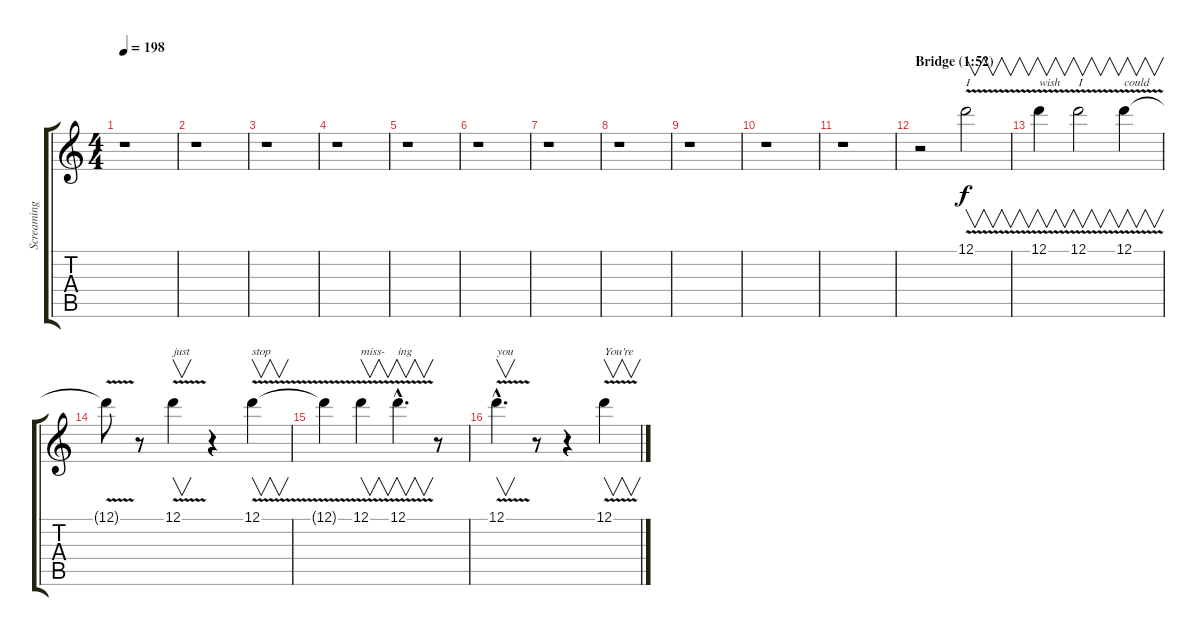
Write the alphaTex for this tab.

\track ("Screaming" "Screaming") {instrument guitarharmonics}
\staff {score tabs}
\tuning (D4 A3 F3 C3 G2 C2) {hide}
\ts (4 4)
\tempo 198
\clef g2
\ks c
r.1{dy f} |
r.1 |
r.1 |
r.1 |
r.1 |
r.1 |
r.1 |
r.1 |
r.1 |
r.1 |
r.1 |
\section ("" "Bridge (1:52)")
r.2 12.1{v}.2{v txt "I"} |
12.1{v}.4{v txt "wish"} 12.1{v}.2{v txt "I"} 12.1{v}.4{v txt "could"} |
12.1{t}.8 r.8 12.1{v}.4{v txt "just"} r.4 12.1{v}.4{v txt "stop"} |
12.1{t}.4 12.1{v}.4{v txt "miss-"} 12.1{v hac}.4{v d txt "ing"} r.8 |
12.1{v hac}.4{v d txt "you"} r.8 r.4 12.1{v}.4{v txt "You're"}
